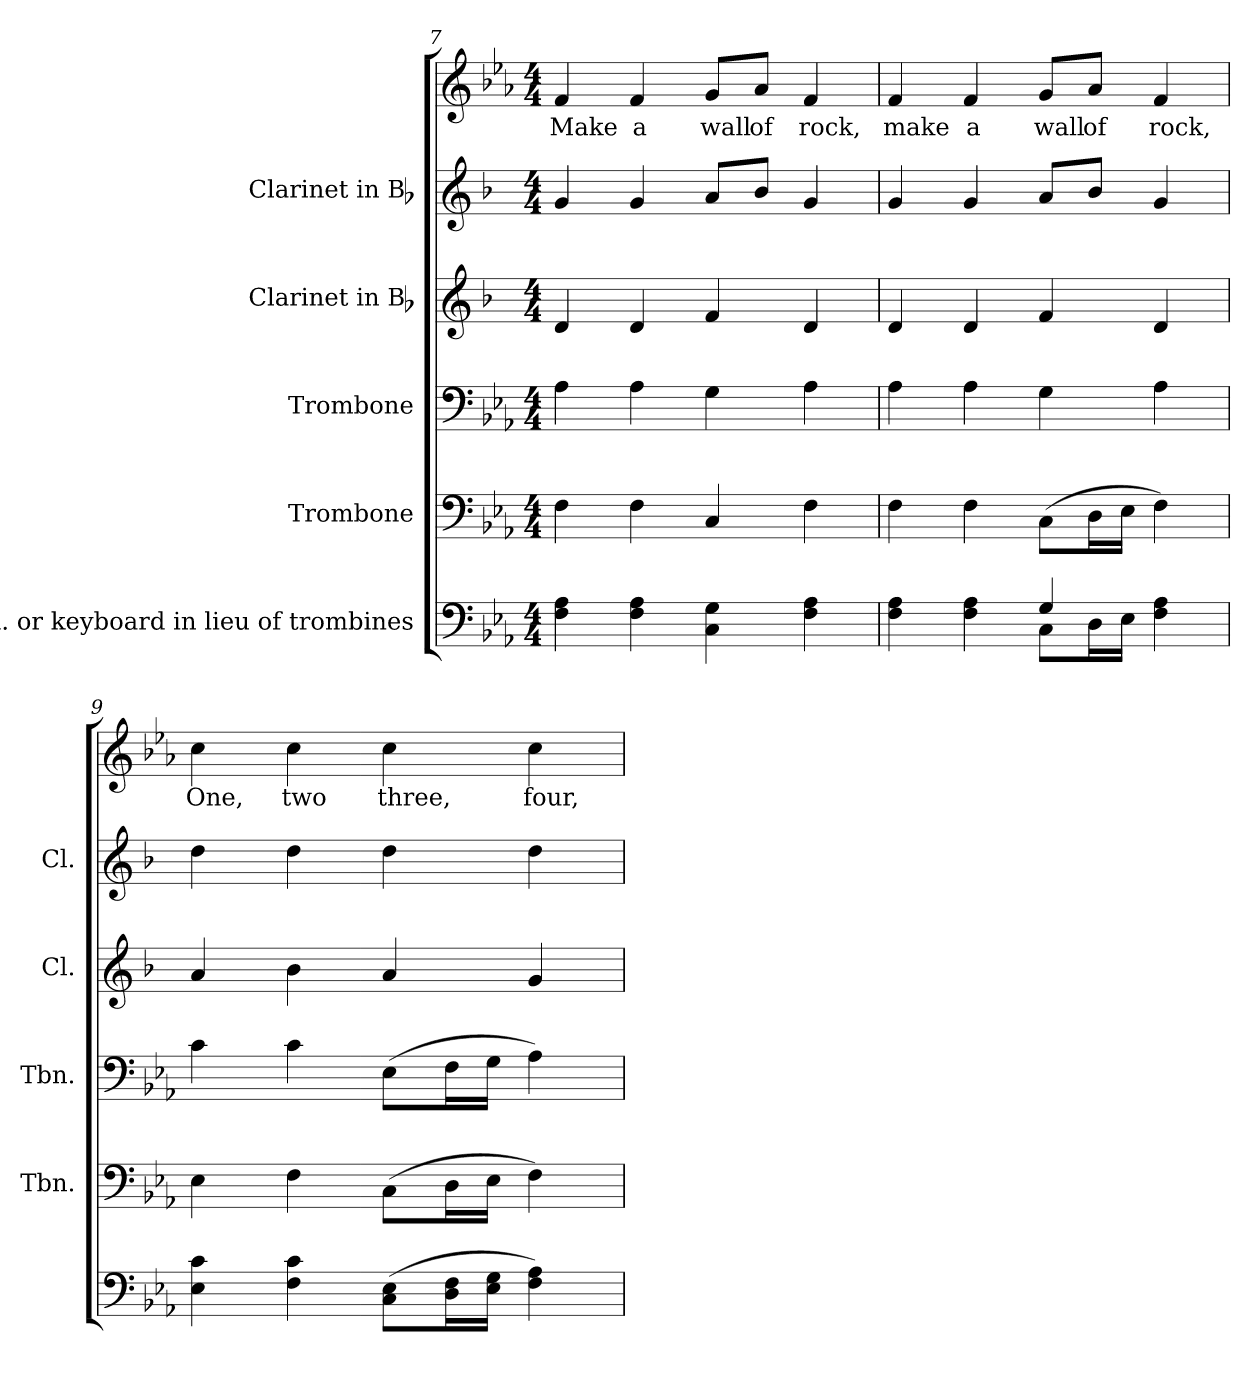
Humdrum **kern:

**kern	**kern	**kern	**kern	**kern	**kern	**text
*part6	*part5	*part4	*part3	*part2	*part1	*part1
*staff6	*staff5	*staff4	*staff3	*staff2	*staff1	*staff1
*I"Synth. or keyboard in lieu of trombines	*I"Trombone	*I"Trombone	*I"Clarinet in Bb	*I"Clarinet in Bb	*	*
*	*I'Tbn.	*I'Tbn.	*I'Cl.	*I'Cl.	*	*
!!LO:LB:g=z
*clefF4	*clefF4	*clefF4	*clefG2	*clefG2	*clefG2	*
*	*	*	*ITrd1c2	*ITrd1c2	*	*
*k[b-e-a-]	*k[b-e-a-]	*k[b-e-a-]	*k[b-e-a-]	*k[b-e-a-]	*k[b-e-a-]	*
*E-:	*E-:	*E-:	*E-:	*E-:	*E-:	*
*M4/4	*M4/4	*M4/4	*M4/4	*M4/4	*M4/4	*
=7	=7	=7	=7	=7	=7	=7
!	!	!	!	!	!	!LO:LY:b:color=#000000
4Fi\ 4A-i	4Fi\	4A-i\	4ci/	4fi/	4fi/	Make
!	!	!	!	!	!	!LO:LY:b:color=#000000
4Fi\ 4A-i	4Fi\	4A-i\	4ci/	4fi/	4fi/	a
!	!	!	!	!	!	!LO:LY:b:color=#000000
4Ci\ 4Gi	4Ci/	4Gi\	4e-i/	8gi/L	8gi/L	wall
!	!	!	!	!	!	!LO:LY:b:color=#000000
.	.	.	.	8a-i/J	8a-i/J	of
!	!	!	!	!	!	!LO:LY:b:color=#000000
4Fi\ 4A-i	4Fi\	4A-i\	4ci/	4fi/	4fi/	rock,
=8	=8	=8	=8	=8	=8	=8
*^	*	*	*	*	*	*
!	!	!	!	!	!	!	!LO:LY:b:color=#000000
4Fi\ 4A-i	2ryy	4Fi\	4A-i\	4ci/	4fi/	4fi/	make
!	!	!	!	!	!	!	!LO:LY:b:color=#000000
4Fi\ 4A-i	.	4Fi\	4A-i\	4ci/	4fi/	4fi/	a
!	!	!	!	!	!	!	!LO:LY:b:color=#000000
4Gi/	8Ci\L	(8Ci\L	4Gi\	4e-i/	8gi/L	8gi/L	wall
!	!	!	!	!	!	!	!LO:LY:b:color=#000000
.	16Di\L	16Di\L	.	.	8a-i/J	8a-i/J	of
.	16E-i\JJ	16E-i\JJ	.	.	.	.	.
!	!	!	!	!	!	!	!LO:LY:b:color=#000000
4Fi\ 4A-i	4ryy	4Fi\)	4A-i\	4ci/	4fi/	4fi/	rock,
*v	*v	*	*	*	*	*	*
=9	=9	=9	=9	=9	=9	=9
*^	*	*	*	*	*	*
!	!	!	!	!	!	!	!LO:LY:b:color=#000000
*v	*v	*	*	*	*	*	*
4E-i\ 4ci	4E-i\	4ci\	4gi/	4cci\	4cci\	One,
!	!	!	!	!	!	!LO:LY:b:color=#000000
4Fi\ 4ci	4Fi\	4ci\	4a-i\	4cci\	4cci\	two
!	!	!	!	!	!	!LO:LY:b:color=#000000
(8Ci\ 8E-iL	(8Ci\L	(8E-i\L	4gi/	4cci\	4cci\	three,
16Di\ 16FiL	16Di\L	16Fi\L	.	.	.	.
16E-i\ 16GiJJ	16E-i\JJ	16Gi\JJ	.	.	.	.
!	!	!	!	!	!	!LO:LY:b:color=#000000
4Fi\ 4A-i)	4Fi\)	4A-i\)	4fi/	4cci\	4cci\	four,
=	=	=	=	=	=	=
*-	*-	*-	*-	*-	*-	*-
